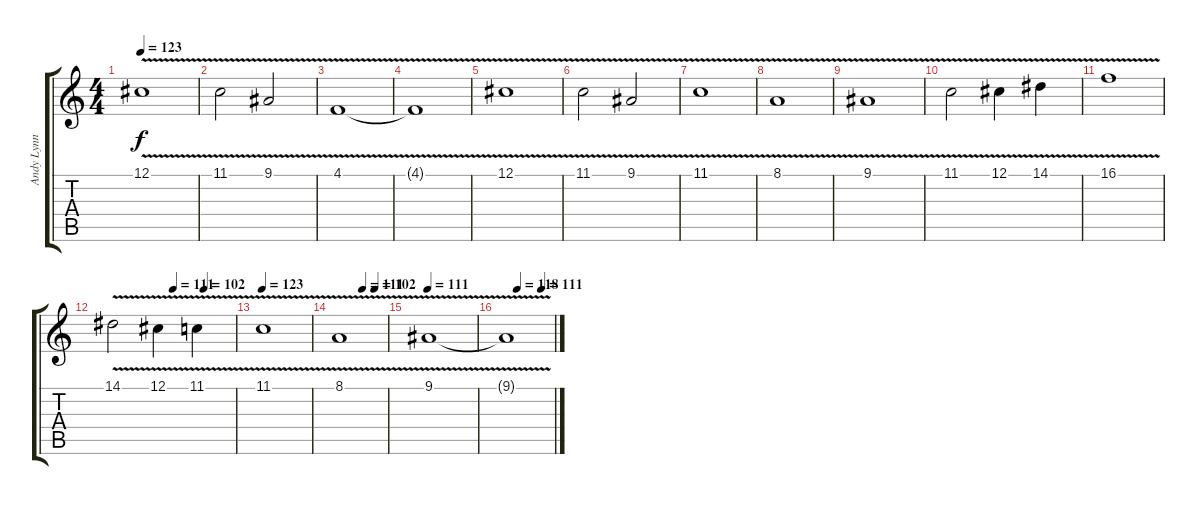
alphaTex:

\track ("Andy Lynn" "Andy Lynn") {mute instrument violin}
\staff {score tabs}
\tuning (Db4 Ab3 E3 B2 Gb2 B1) {hide}
\ts (4 4)
\tempo 123
\clef g2
\ks c
12.1{v}.1{dy f} |
11.1{v}.2 9.1{v}.2 |
4.1{v}.1 |
4.1{t}.1 |
12.1{v}.1 |
11.1{v}.2 9.1{v}.2 |
11.1{v}.1 |
8.1{v}.1 |
9.1{v}.1 |
11.1{v}.2 12.1{v}.4 14.1{v}.4 |
16.1{v}.1 |
\tempo (111 0.5)
\tempo (102 0.75)
14.1{v}.2 12.1{v}.4 11.1{v}.4 |
\tempo 123
11.1{v}.1 |
\tempo (111 0.5)
\tempo (102 0.75)
8.1{v}.1 |
\tempo 111
9.1{v}.1 |
\tempo (118 0.25)
\tempo (111 0.75)
9.1{t}.1
